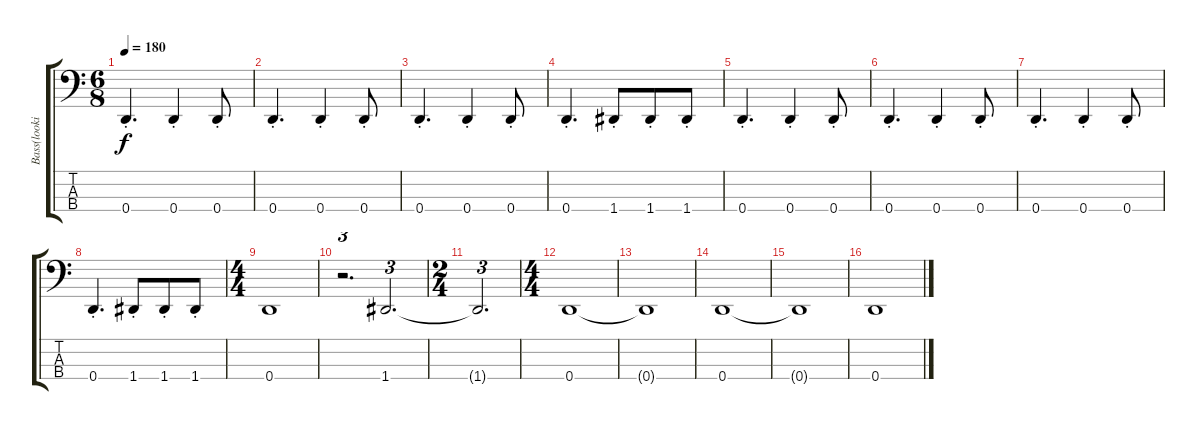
\track ("Bass(looking)" "Bass(looki") {instrument electricbasspick}
\staff {score tabs}
\tuning (G2 D2 A1 D1) {hide}
\ts (6 8)
\tempo 180
\clef f4
\ks c
0.4{st}.4{d dy f} 0.4{st}.4 0.4{st}.8 |
0.4{st}.4{d} 0.4{st}.4 0.4{st}.8 |
0.4{st}.4{d} 0.4{st}.4 0.4{st}.8 |
0.4{st}.4{d} 1.4{st}.8 1.4{st}.8 1.4{st}.8 |
0.4{st}.4{d} 0.4{st}.4 0.4{st}.8 |
0.4{st}.4{d} 0.4{st}.4 0.4{st}.8 |
0.4{st}.4{d} 0.4{st}.4 0.4{st}.8 |
0.4{st}.4{d} 1.4{st}.8 1.4{st}.8 1.4{st}.8 |
\ts (4 4)
0.4.1 |
r.2{d tu (3 2)} 1.4.2{d tu (3 2)} |
\ts (2 4)
1.4{t}.2{d tu (3 2)} |
\ts (4 4)
0.4.1 |
0.4{t}.1 |
0.4.1 |
0.4{t}.1 |
0.4.1
